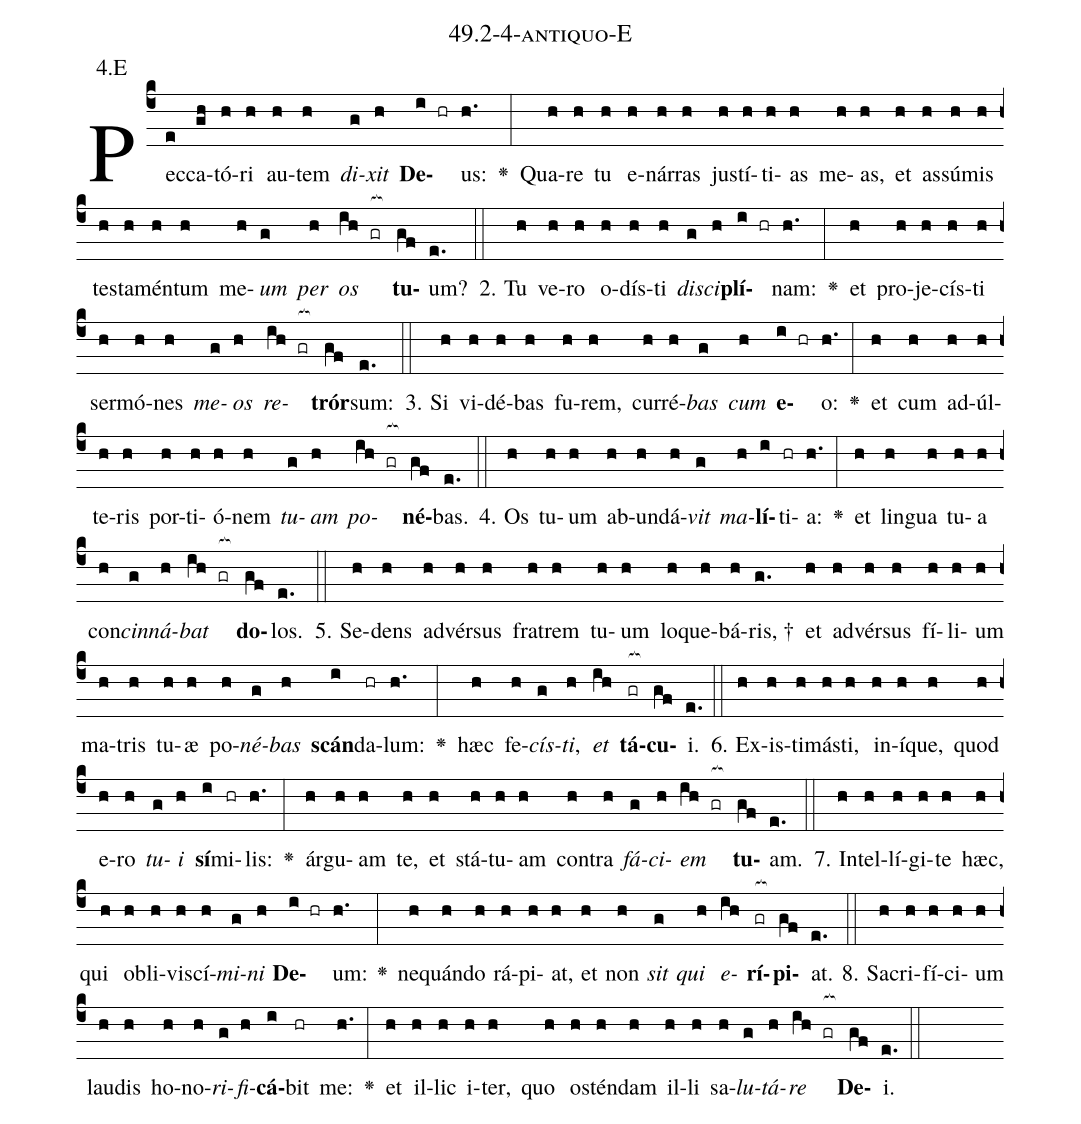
name: 49.2-4-antiquo-E;
annotation: 4.E;
%%
(c4)Pec(e)ca(gh)tó(h)ri(h) au(h)tem(h) <i>di</i>(g)<i>xit</i>(h) <b>De</b>(i hr)us:(h.) <v>\greheightstar</v>(:) Qua(h)re(h) tu(h) e(h)nár(h)ras(h) jus(h)tí(h)ti(h)as(h) me(h)as,(h) et(h) as(h)sú(h)mis(h) tes(h)ta(h)mén(h)tum(h) me(h)<i>um</i>(g) <i>per</i>(h) <i>os</i>(ih gr[ocb:1{]) <b>tu</b>(gf[ocb:0}])um?(e.) (::)
2. Tu(h) ve(h)ro(h) o(h)dís(h)ti(h) <i>di</i>(g)<i>sci</i>(h)<b>plí</b>(i hr)nam:(h.) <v>\greheightstar</v>(:) et(h) pro(h)je(h)cís(h)ti(h) ser(h)mó(h)nes(h) <i>me</i>(g)<i>os</i>(h) <i>re</i>(ih gr[ocb:1{])<b>trór</b>(gf[ocb:0}])sum:(e.) (::)
3. Si(h) vi(h)dé(h)bas(h) fu(h)rem,(h) cur(h)ré(h)<i>bas</i>(g) <i>cum</i>(h) <b>e</b>(i hr)o:(h.) <v>\greheightstar</v>(:) et(h) cum(h) ad(h)úl(h)te(h)ris(h) por(h)ti(h)ó(h)nem(h) <i>tu</i>(g)<i>am</i>(h) <i>po</i>(ih gr[ocb:1{])<b>né</b>(gf[ocb:0}])bas.(e.) (::)
4. Os(h) tu(h)um(h) ab(h)un(h)dá(h)<i>vit</i>(g) <i>ma</i>(h)<b>lí</b>(i)ti(hr)a:(h.) <v>\greheightstar</v>(:) et(h) lin(h)gua(h) tu(h)a(h) con(h)<i>cin</i>(g)<i>ná</i>(h)<i>bat</i>(ih gr[ocb:1{]) <b>do</b>(gf[ocb:0}])los.(e.) (::)
5. Se(h)dens(h) ad(h)vér(h)sus(h) fra(h)trem(h) tu(h)um(h) lo(h)que(h)bá(h)ris, †(g.) et(h) ad(h)vér(h)sus(h) fí(h)li(h)um(h) ma(h)tris(h) tu(h)æ(h) po(h)<i>né</i>(g)<i>bas</i>(h) <b>scán</b>(i)da(hr)lum:(h.) <v>\greheightstar</v>(:) hæc(h) fe(h)<i>cís</i>(g)<i>ti</i>,(h) <i>et</i>(ih) <b>tá</b>(gr[ocb:1{])<b>cu</b>(gf[ocb:0}])i.(e.) (::)
6. Ex(h)is(h)ti(h)más(h)ti,(h) in(h)í(h)que,(h) quod(h) e(h)ro(h) <i>tu</i>(g)<i>i</i>(h) <b>sí</b>(i)mi(hr)lis:(h.) <v>\greheightstar</v>(:) ár(h)gu(h)am(h) te,(h) et(h) stá(h)tu(h)am(h) con(h)tra(h) <i>fá</i>(g)<i>ci</i>(h)<i>em</i>(ih gr[ocb:1{]) <b>tu</b>(gf[ocb:0}])am.(e.) (::)
7. In(h)tel(h)lí(h)gi(h)te(h) hæc,(h) qui(h) ob(h)li(h)vi(h)scí(h)<i>mi</i>(g)<i>ni</i>(h) <b>De</b>(i hr)um:(h.) <v>\greheightstar</v>(:) ne(h)quán(h)do(h) rá(h)pi(h)at,(h) et(h) non(h) <i>sit</i>(g) <i>qui</i>(h) <i>e</i>(ih)<b>rí</b>(gr[ocb:1{])<b>pi</b>(gf[ocb:0}])at.(e.) (::)
8. Sa(h)cri(h)fí(h)ci(h)um(h) lau(h)dis(h) ho(h)no(h)<i>ri</i>(g)<i>fi</i>(h)<b>cá</b>(i)bit(hr) me:(h.) <v>\greheightstar</v>(:) et(h) il(h)lic(h) i(h)ter,(h) quo(h) os(h)tén(h)dam(h) il(h)li(h) sa(h)<i>lu</i>(g)<i>tá</i>(h)<i>re</i>(ih gr[ocb:1{]) <b>De</b>(gf[ocb:0}])i.(e.) (::)
